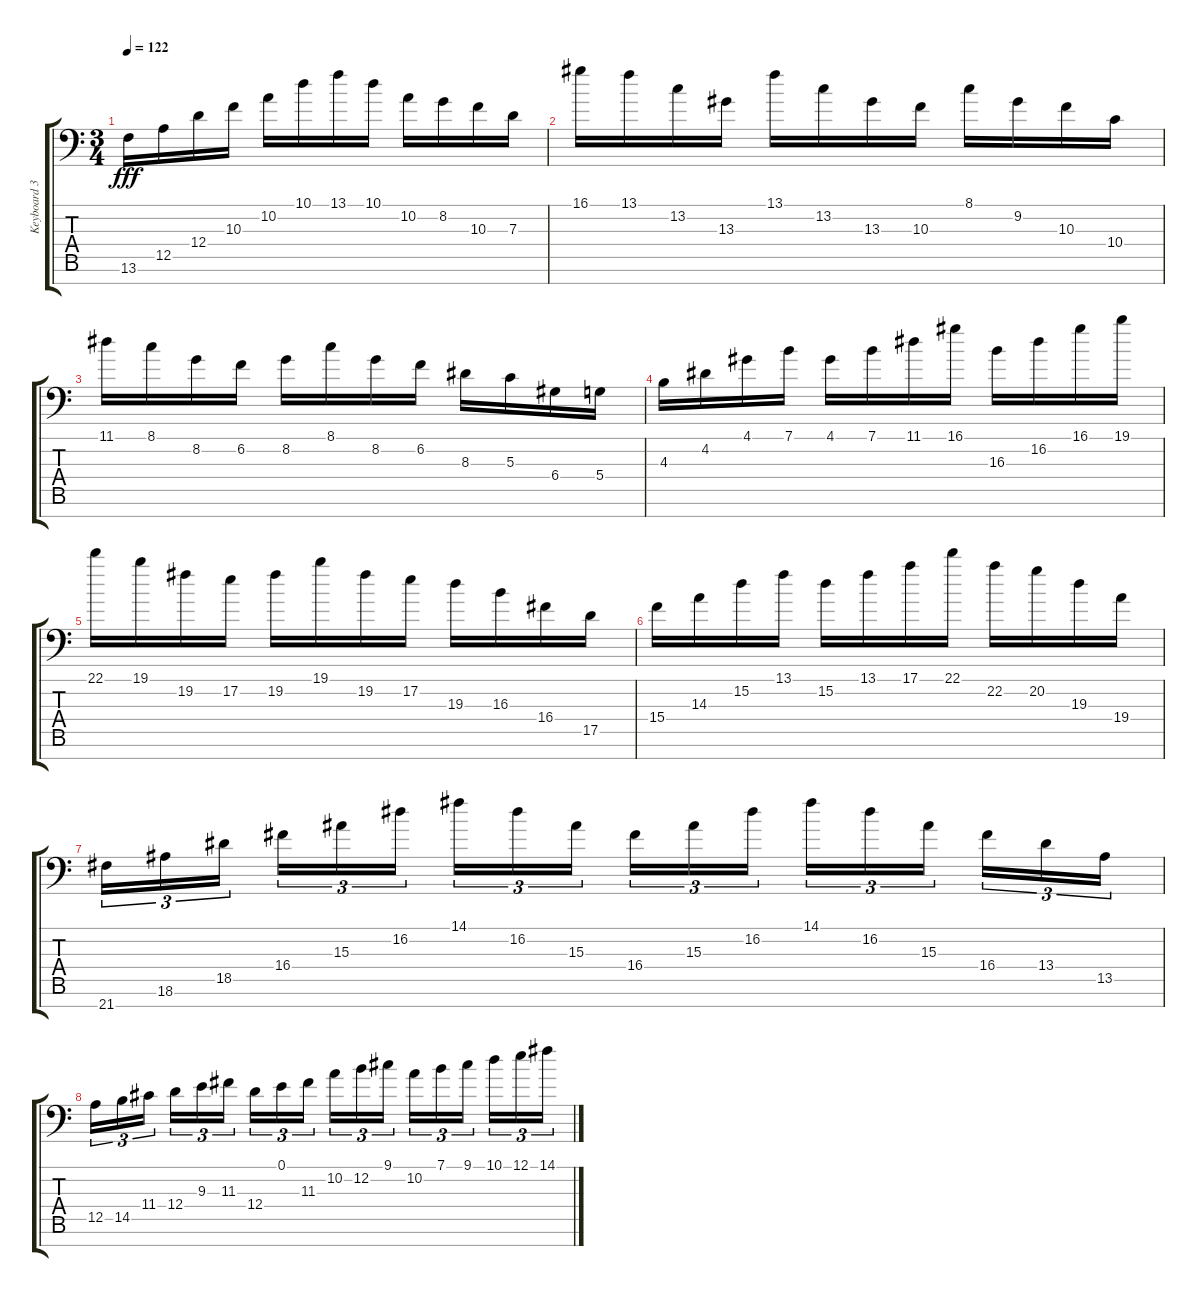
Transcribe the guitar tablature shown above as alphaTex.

\track ("Keyboard 3 (Lead)" "Keyboard 3") {instrument lead2sawtooth}
\staff {score tabs}
\tuning (E4 B3 G3 D3 A2 E2 A1) {hide}
\ts (3 4)
\tempo 122
\clef f4
\ks c
13.6.16{dy fff} 12.5.16 12.4.16 10.3.16 10.2.16 10.1.16 13.1.16 10.1.16 10.2.16 8.2.16 10.3.16 7.3.16 |
16.1.16 13.1.16 13.2.16 13.3.16 13.1.16 13.2.16 13.3.16 10.3.16 8.1.16 9.2.16 10.3.16 10.4.16 |
11.1.16 8.1.16 8.2.16 6.2.16 8.2.16 8.1.16 8.2.16 6.2.16 8.3.16 5.3.16 6.4.16 5.4.16 |
4.3.16 4.2.16 4.1.16 7.1.16 4.1.16 7.1.16 11.1.16 16.1.16 16.3.16 16.2.16 16.1.16 19.1.16 |
22.1.16 19.1.16 19.2.16 17.2.16 19.2.16 19.1.16 19.2.16 17.2.16 19.3.16 16.3.16 16.4.16 17.5.16 |
15.4.16 14.3.16 15.2.16 13.1.16 15.2.16 13.1.16 17.1.16 22.1.16 22.2.16 20.2.16 19.3.16 19.4.16 |
21.7.16{tu (3 2)} 18.6.16{tu (3 2)} 18.5.16{tu (3 2) beam splitsecondary} 16.4.16{tu (3 2)} 15.3.16{tu (3 2)} 16.2.16{tu (3 2)} 14.1.16{tu (3 2)} 16.2.16{tu (3 2)} 15.3.16{tu (3 2) beam splitsecondary} 16.4.16{tu (3 2)} 15.3.16{tu (3 2)} 16.2.16{tu (3 2)} 14.1.16{tu (3 2)} 16.2.16{tu (3 2)} 15.3.16{tu (3 2) beam splitsecondary} 16.4.16{tu (3 2)} 13.4.16{tu (3 2)} 13.5.16{tu (3 2)} |
12.5.16{tu (3 2)} 14.5.16{tu (3 2)} 11.4.16{tu (3 2) beam splitsecondary} 12.4.16{tu (3 2)} 9.3.16{tu (3 2)} 11.3.16{tu (3 2)} 12.4.16{tu (3 2)} 0.1.16{tu (3 2)} 11.3.16{tu (3 2) beam splitsecondary} 10.2.16{tu (3 2)} 12.2.16{tu (3 2)} 9.1.16{tu (3 2)} 10.2.16{tu (3 2)} 7.1.16{tu (3 2)} 9.1.16{tu (3 2) beam splitsecondary} 10.1.16{tu (3 2)} 12.1.16{tu (3 2)} 14.1.16{tu (3 2)}
